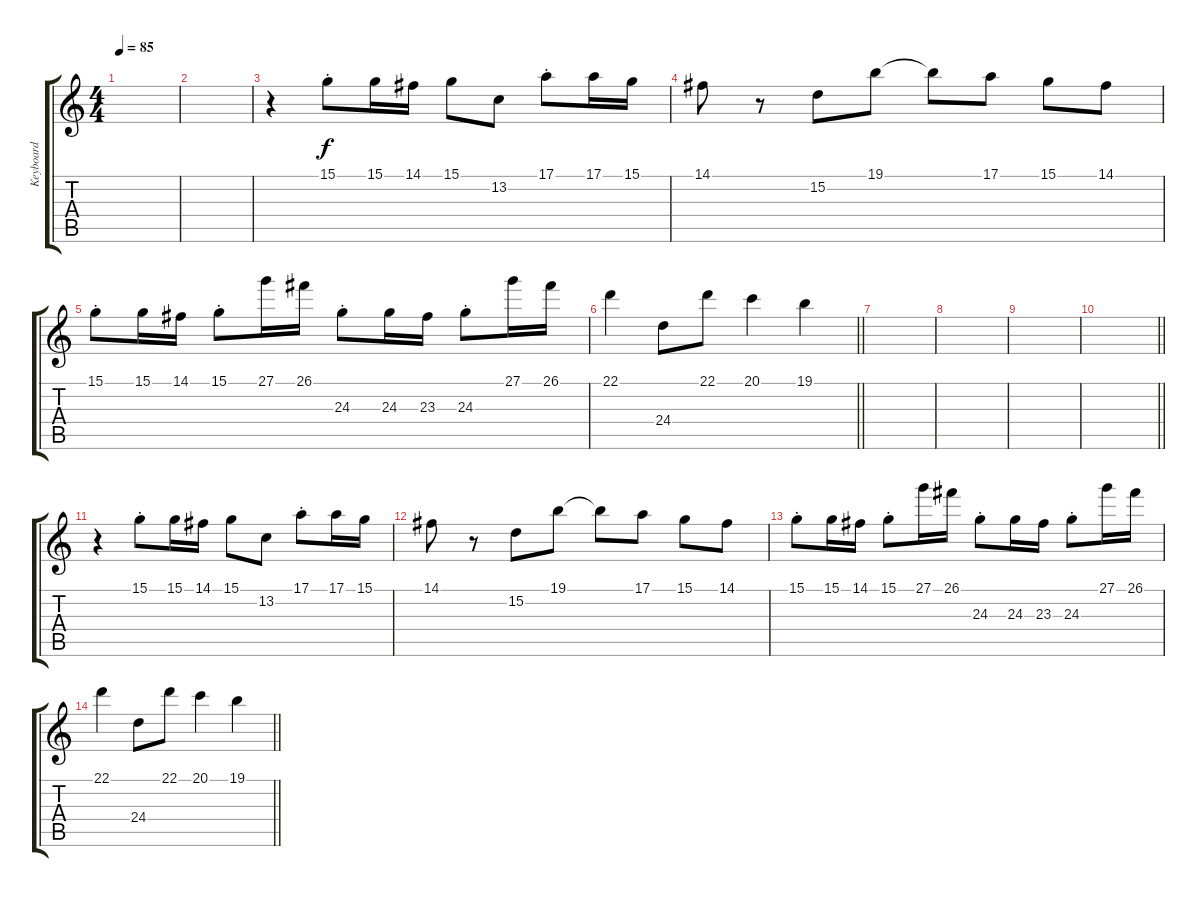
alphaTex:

\track ("Keyboard" "Keyboard") {instrument stringensemble1}
\staff {score tabs}
\tuning (E4 B3 G3 D3 A2 E2) {hide}
\ts (4 4)
\tempo 85
\clef g2
\ks c
|
|
r.4 15.1{st}.8{dy f} 15.1.16 14.1.16 15.1.8 13.2.8 17.1{st}.8 17.1.16 15.1.16 |
14.1.8 r.8 15.2.8 19.1.8 19.1{t}.8 17.1.8 15.1.8 14.1.8 |
15.1{st}.8 15.1.16 14.1.16 15.1{st}.8 27.1.16 26.1.16 24.3{st}.8 24.3.16 23.3.16 24.3{st}.8 27.1.16 26.1.16 |
\barLineRight lightlight
22.1.4 24.4.8 22.1.8 20.1.4 19.1.4 |
|
|
|
\barLineRight lightlight
|
r.4 15.1{st}.8 15.1.16 14.1.16 15.1.8 13.2.8 17.1{st}.8 17.1.16 15.1.16 |
14.1.8 r.8 15.2.8 19.1.8 19.1{t}.8 17.1.8 15.1.8 14.1.8 |
15.1{st}.8 15.1.16 14.1.16 15.1{st}.8 27.1.16 26.1.16 24.3{st}.8 24.3.16 23.3.16 24.3{st}.8 27.1.16 26.1.16 |
\barLineRight lightlight
22.1.4 24.4.8 22.1.8 20.1.4 19.1.4
